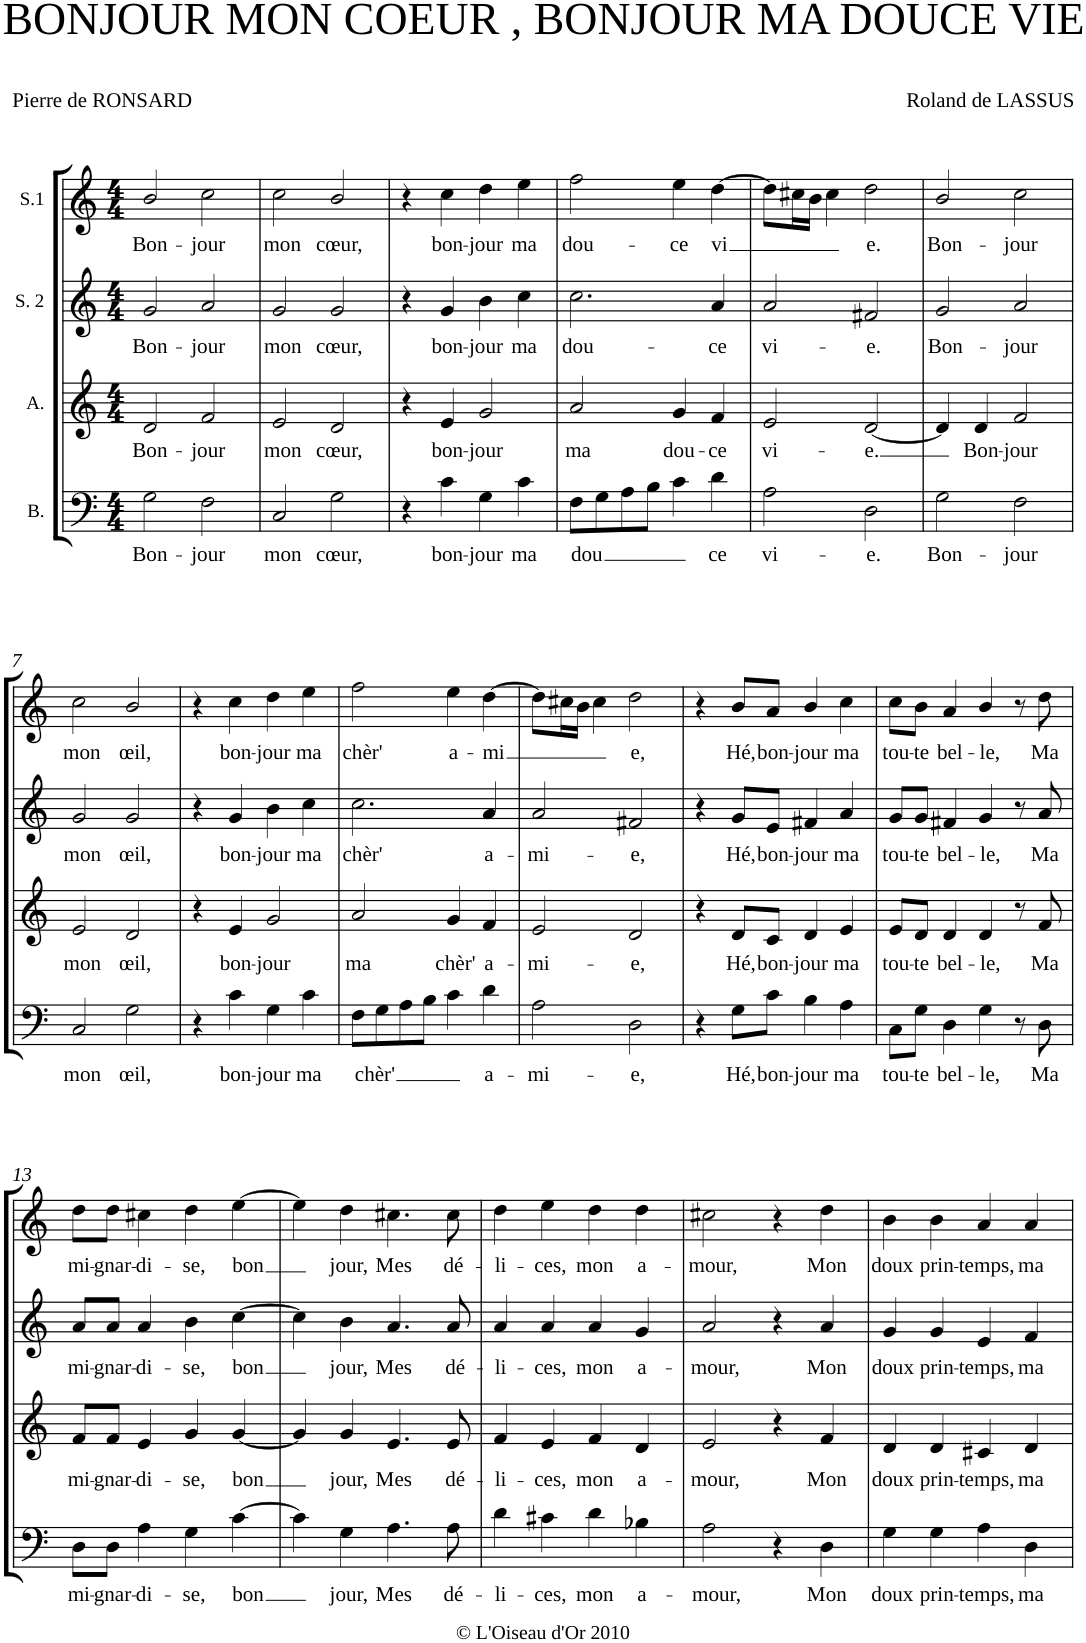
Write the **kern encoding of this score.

**kern	**text	**kern	**text	**kern	**text	**kern	**text
*part4	*part4	*part3	*part3	*part2	*part2	*part1	*part1
*staff4	*staff4	*staff3	*staff3	*staff2	*staff2	*staff1	*staff1
*I"B.	*	*I"A.	*	*I"S. 2	*	*I"S.1	*
*	*	*	*	*I'S	*	*I'S	*
*clefF4	*	*clefG2	*	*clefG2	*	*clefG2	*
*k[]	*	*k[]	*	*k[]	*	*k[]	*
*M4/4	*	*M4/4	*	*M4/4	*	*M4/4	*
=1	=1	=1	=1	=1	=1	=1	=1
!	!LO:LY:b	!	!LO:LY:b	!	!LO:LY:b	!	!LO:LY:b
2G\	Bon-	2d/	Bon-	2g/	Bon-	2b/	Bon-
!	!LO:LY:b	!	!LO:LY:b	!	!LO:LY:b	!	!LO:LY:b
2F\	-jour	2f/	-jour	2a/	-jour	2cc\	-jour
=2	=2	=2	=2	=2	=2	=2	=2
!	!LO:LY:b	!	!LO:LY:b	!	!LO:LY:b	!	!LO:LY:b
2C/	mon	2e/	mon	2g/	mon	2cc\	mon
!	!LO:LY:b	!	!LO:LY:b	!	!LO:LY:b	!	!LO:LY:b
2G\	cœur,	2d/	cœur,	2g/	cœur,	2b/	cœur,
=3	=3	=3	=3	=3	=3	=3	=3
4r	.	4r	.	4r	.	4r	.
!	!LO:LY:b	!	!LO:LY:b	!	!LO:LY:b	!	!LO:LY:b
4c\	bon-	4e/	bon-	4g/	bon-	4cc\	bon-
!	!LO:LY:b	!	!LO:LY:b	!	!LO:LY:b	!	!LO:LY:b
4G\	-jour	2g/	-jour	4b\	-jour	4dd\	-jour
!	!LO:LY:b	!	!	!	!LO:LY:b	!	!LO:LY:b
4c\	ma	.	.	4cc\	ma	4ee\	ma
=4	=4	=4	=4	=4	=4	=4	=4
!	!LO:LY:b	!	!LO:LY:b	!	!LO:LY:b	!	!LO:LY:b
8F\L	dou	2a/	ma	2.cc\	dou-	2ff\	dou-
8G\	.	.	.	.	.	.	.
8A\	.	.	.	.	.	.	.
8B\J	.	.	.	.	.	.	.
!	!	!	!LO:LY:b	!	!	!	!LO:LY:b
4c\	.	4g/	dou-	.	.	4ee\	-ce
!	!LO:LY:b	!	!LO:LY:b	!	!LO:LY:b	!	!LO:LY:b
4d\	ce	4f/	-ce	4a/	-ce	[4dd\	vi
=5	=5	=5	=5	=5	=5	=5	=5
!	!LO:LY:b	!	!LO:LY:b	!	!LO:LY:b	!	!
2A\	vi-	2e/	vi-	2a/	vi-	8dd\L]	.
.	.	.	.	.	.	16cc#X\L	.
.	.	.	.	.	.	16b\JJ	.
.	.	.	.	.	.	4cc#\	.
!	!LO:LY:b	!	!LO:LY:b	!	!LO:LY:b	!	!LO:LY:b
2D\	-e.	[2d/	-e.	2f#X/	-e.	2dd\	e.
=6	=6	=6	=6	=6	=6	=6	=6
!	!LO:LY:b	!	!	!	!LO:LY:b	!	!LO:LY:b
2G\	Bon-	4d/]	.	2g/	Bon-	2b/	Bon-
!	!	!	!LO:LY:b	!	!	!	!
.	.	4d/	Bon-	.	.	.	.
!	!LO:LY:b	!	!LO:LY:b	!	!LO:LY:b	!	!LO:LY:b
2F\	-jour	2f/	-jour	2a/	-jour	2cc\	-jour
!!LO:LB:g=z
=7	=7	=7	=7	=7	=7	=7	=7
!	!LO:LY:b	!	!LO:LY:b	!	!LO:LY:b	!	!LO:LY:b
2C/	mon	2e/	mon	2g/	mon	2cc\	mon
!	!LO:LY:b	!	!LO:LY:b	!	!LO:LY:b	!	!LO:LY:b
2G\	œil,	2d/	œil,	2g/	œil,	2b/	œil,
=8	=8	=8	=8	=8	=8	=8	=8
4r	.	4r	.	4r	.	4r	.
!	!LO:LY:b	!	!LO:LY:b	!	!LO:LY:b	!	!LO:LY:b
4c\	bon-	4e/	bon-	4g/	bon-	4cc\	bon-
!	!LO:LY:b	!	!LO:LY:b	!	!LO:LY:b	!	!LO:LY:b
4G\	-jour	2g/	-jour	4b\	-jour	4dd\	-jour
!	!LO:LY:b	!	!	!	!LO:LY:b	!	!LO:LY:b
4c\	ma	.	.	4cc\	ma	4ee\	ma
=9	=9	=9	=9	=9	=9	=9	=9
!	!LO:LY:b	!	!LO:LY:b	!	!LO:LY:b	!	!LO:LY:b
8F\L	chèr'	2a/	ma	2.cc\	chèr'	2ff\	chèr'
8G\	.	.	.	.	.	.	.
8A\	.	.	.	.	.	.	.
8B\J	.	.	.	.	.	.	.
!	!	!	!LO:LY:b	!	!	!	!LO:LY:b
4c\	.	4g/	chèr'	.	.	4ee\	a-
!	!LO:LY:b	!	!LO:LY:b	!	!LO:LY:b	!	!LO:LY:b
4d\	a-	4f/	a-	4a/	a-	[4dd\	-mi
=10	=10	=10	=10	=10	=10	=10	=10
!	!LO:LY:b	!	!LO:LY:b	!	!LO:LY:b	!	!
2A\	-mi-	2e/	-mi-	2a/	-mi-	8dd\L]	.
.	.	.	.	.	.	16cc#X\L	.
.	.	.	.	.	.	16b\JJ	.
.	.	.	.	.	.	4cc#\	.
!	!LO:LY:b	!	!LO:LY:b	!	!LO:LY:b	!	!LO:LY:b
2D\	-e,	2d/	-e,	2f#X/	-e,	2dd\	e,
=11	=11	=11	=11	=11	=11	=11	=11
4r	.	4r	.	4r	.	4r	.
!	!LO:LY:b	!	!LO:LY:b	!	!LO:LY:b	!	!LO:LY:b
8G\L	Hé,	8d/L	Hé,	8g/L	Hé,	8b/L	Hé,
!	!LO:LY:b	!	!LO:LY:b	!	!LO:LY:b	!	!LO:LY:b
8c\J	bon-	8c/J	bon-	8e/J	bon-	8a/J	bon-
!	!LO:LY:b	!	!LO:LY:b	!	!LO:LY:b	!	!LO:LY:b
4B\	-jour	4d/	-jour	4f#X/	-jour	4b/	-jour
!	!LO:LY:b	!	!LO:LY:b	!	!LO:LY:b	!	!LO:LY:b
4A\	ma	4e/	ma	4a/	ma	4cc\	ma
=12	=12	=12	=12	=12	=12	=12	=12
!	!LO:LY:b	!	!LO:LY:b	!	!LO:LY:b	!	!LO:LY:b
8C\L	tou-	8e/L	tou-	8g/L	tou-	8cc\L	tou-
!	!LO:LY:b	!	!LO:LY:b	!	!LO:LY:b	!	!LO:LY:b
8G\J	-te	8d/J	-te	8g/J	-te	8b\J	-te
!	!LO:LY:b	!	!LO:LY:b	!	!LO:LY:b	!	!LO:LY:b
4D\	bel-	4d/	bel-	4f#X/	bel-	4a/	bel-
!	!LO:LY:b	!	!LO:LY:b	!	!LO:LY:b	!	!LO:LY:b
4G\	-le,	4d/	-le,	4g/	-le,	4b/	-le,
8r	.	8r	.	8r	.	8r	.
!	!LO:LY:b	!	!LO:LY:b	!	!LO:LY:b	!	!LO:LY:b
8D\	Ma	8f/	Ma	8a/	Ma	8dd\	Ma
!!LO:LB:g=z
=13	=13	=13	=13	=13	=13	=13	=13
!	!LO:LY:b	!	!LO:LY:b	!	!LO:LY:b	!	!LO:LY:b
8D\L	mi-	8f/L	mi-	8a/L	mi-	8dd\L	mi-
!	!LO:LY:b	!	!LO:LY:b	!	!LO:LY:b	!	!LO:LY:b
8D\J	-gnar-	8f/J	-gnar-	8a/J	-gnar-	8dd\J	-gnar-
!	!LO:LY:b	!	!LO:LY:b	!	!LO:LY:b	!	!LO:LY:b
4A\	-di-	4e/	-di-	4a/	-di-	4cc#X\	-di-
!	!LO:LY:b	!	!LO:LY:b	!	!LO:LY:b	!	!LO:LY:b
4G\	-se,	4g/	-se,	4b\	-se,	4dd\	-se,
!	!LO:LY:b	!	!LO:LY:b	!	!LO:LY:b	!	!LO:LY:b
[4c\	bon	[4g/	bon	[4cc\	bon	[4ee\	bon
=14	=14	=14	=14	=14	=14	=14	=14
4c\]	.	4g/]	.	4cc\]	.	4ee\]	.
!	!LO:LY:b	!	!LO:LY:b	!	!LO:LY:b	!	!LO:LY:b
4G\	jour,	4g/	jour,	4b\	jour,	4dd\	jour,
!	!LO:LY:b	!	!LO:LY:b	!	!LO:LY:b	!	!LO:LY:b
4.A\	Mes	4.e/	Mes	4.a/	Mes	4.cc#X\	Mes
!	!LO:LY:b	!	!LO:LY:b	!	!LO:LY:b	!	!LO:LY:b
8A\	dé-	8e/	dé-	8a/	dé-	8cc#\	dé-
=15	=15	=15	=15	=15	=15	=15	=15
!	!LO:LY:b	!	!LO:LY:b	!	!LO:LY:b	!	!LO:LY:b
4d\	-li-	4f/	-li-	4a/	-li-	4dd\	-li-
!	!LO:LY:b	!	!LO:LY:b	!	!LO:LY:b	!	!LO:LY:b
4c#X\	-ces,	4e/	-ces,	4a/	-ces,	4ee\	-ces,
!	!LO:LY:b	!	!LO:LY:b	!	!LO:LY:b	!	!LO:LY:b
4d\	mon	4f/	mon	4a/	mon	4dd\	mon
!	!LO:LY:b	!	!LO:LY:b	!	!LO:LY:b	!	!LO:LY:b
4B-X\	a-	4d/	a-	4g/	a-	4dd\	a-
=16	=16	=16	=16	=16	=16	=16	=16
!	!LO:LY:b	!	!LO:LY:b	!	!LO:LY:b	!	!LO:LY:b
2A\	-mour,	2e/	-mour,	2a/	-mour,	2cc#X\	-mour,
4r	.	4r	.	4r	.	4r	.
!	!LO:LY:b	!	!LO:LY:b	!	!LO:LY:b	!	!LO:LY:b
4D\	Mon	4f/	Mon	4a/	Mon	4dd\	Mon
=17	=17	=17	=17	=17	=17	=17	=17
!	!LO:LY:b	!	!LO:LY:b	!	!LO:LY:b	!	!LO:LY:b
4G\	doux	4d/	doux	4g/	doux	4b\	doux
!	!LO:LY:b	!	!LO:LY:b	!	!LO:LY:b	!	!LO:LY:b
4G\	prin-	4d/	prin-	4g/	prin-	4b\	prin-
!	!LO:LY:b	!	!LO:LY:b	!	!LO:LY:b	!	!LO:LY:b
4A\	-temps,	4c#X/	-temps,	4e/	-temps,	4a/	-temps,
!	!LO:LY:b	!	!LO:LY:b	!	!LO:LY:b	!	!LO:LY:b
4D\	ma	4d/	ma	4f/	ma	4a/	ma
=	=	=	=	=	=	=	=
*-	*-	*-	*-	*-	*-	*-	*-
